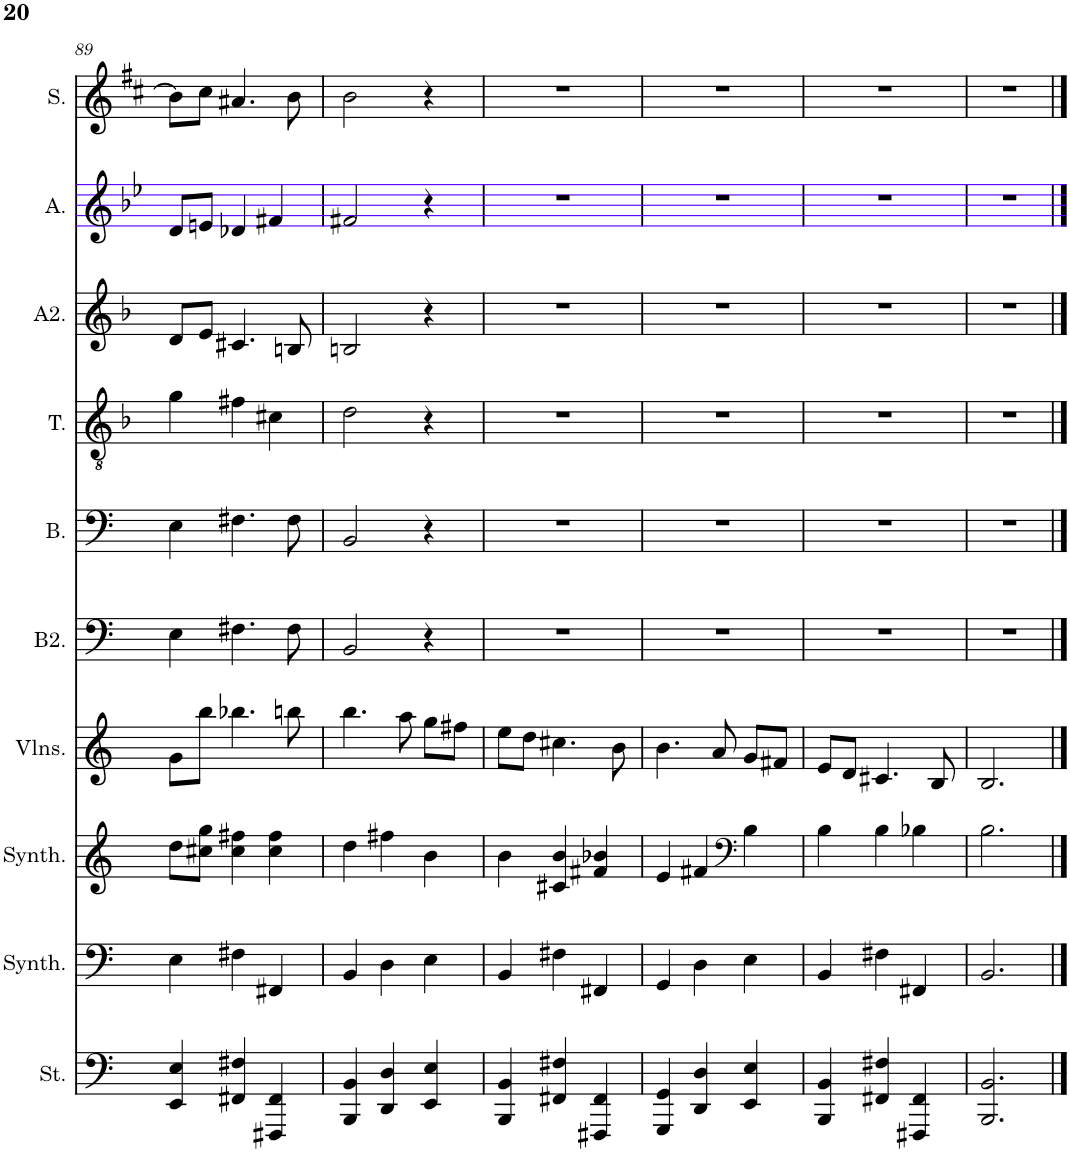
**kern	**kern	**kern	**kern	**kern	**kern	**kern	**kern	**kern	**kern
*part10	*part9	*part8	*part7	*part6	*part5	*part4	*part3	*part2	*part1
*staff10	*staff9	*staff8	*staff7	*staff6	*staff5	*staff4	*staff3	*staff2	*staff1
*I"Cordes, D'Bass/Strings, etc	*I"Synthétiseur d'instruments à cordes, Synth strings, etc	*I"Synthétiseur d'instruments à cordes, Synth strings 2	*I"Violons, 1st violins	*I"Basse 2	*I"Basse	*I"Ténor	*I"Alto 2	*I"Alto	*I"Soprano
*I'St.	*I'Synth.	*I'Synth.	*I'Vlns.	*I'B2.	*I'B.	*I'T.	*I'A2.	*I'A.	*I'S.
!!LO:PB:g=z
*clefF4	*clefF4	*clefG2	*clefG2	*clefF4	*clefF4	*clefGv2	*clefG2	*clefG2	*clefG2
*k[]	*k[]	*k[]	*k[]	*k[]	*k[]	*k[b-]	*k[b-]	*k[b-e-]	*k[f#c#]
*M3/4	*M3/4	*M3/4	*M3/4	*M3/4	*M3/4	*M3/4	*M3/4	*M3/4	*M3/4
=89	=89	=89	=89	=89	=89	=89	=89	=89	=89
4EE/ 4E/	4E\	8dd\L	8g\L	4E\	4E\	4g\	8d/L	8d/L	8b\L]
.	.	8cc#X\ 8gg\J	8bb\J	.	.	.	8e/J	8en/J	8cc#\J
4FF#X/ 4F#X/	4F#X\	4cc#\ 4ff#X\	4.bb-X\	4.F#X\	4.F#X\	4f#X\	4.c#X/	4d-X/	4.a#X/
4FFF#X/ 4FF#/	4FF#X/	4cc#\ 4ff#\	.	.	.	4c#X\	.	4f#X/	.
.	.	.	8bbn\	8F#\	8F#\	.	8Bn/	.	8b\
=90	=90	=90	=90	=90	=90	=90	=90	=90	=90
4BBB/ 4BB/	4BB/	4dd\	4.bb\	2BB/	2BB/	2d\	2Bn/	2f#X/	2b\
4DD/ 4D/	4D\	4ff#X\	.	.	.	.	.	.	.
.	.	.	8aa\	.	.	.	.	.	.
4EE/ 4E/	4E\	4b\	8gg\L	4r	4r	4r	4r	4r	4r
.	.	.	8ff#X\J	.	.	.	.	.	.
=91	=91	=91	=91	=91	=91	=91	=91	=91	=91
4BBB/ 4BB/	4BB/	4b\	8ee\L	2.r	2.r	2.r	2.r	2.r	2.r
.	.	.	8dd\J	.	.	.	.	.	.
4FF#X/ 4F#X/	4F#X\	4c#X/ 4b/	4.cc#X\	.	.	.	.	.	.
4FFF#X/ 4FF#/	4FF#X/	4f#X/ 4b-X/	.	.	.	.	.	.	.
.	.	.	8b\	.	.	.	.	.	.
=92	=92	=92	=92	=92	=92	=92	=92	=92	=92
4GGG/ 4GG/	4GG/	4e/	4.b\	2.r	2.r	2.r	2.r	2.r	2.r
4DD/ 4D/	4D\	4f#X/	.	.	.	.	.	.	.
.	.	.	8a/	.	.	.	.	.	.
*	*	*clefF4	*	*	*	*	*	*	*
4EE/ 4E/	4E\	4B\	8g/L	.	.	.	.	.	.
.	.	.	8f#X/J	.	.	.	.	.	.
=93	=93	=93	=93	=93	=93	=93	=93	=93	=93
4BBB/ 4BB/	4BB/	4B\	8e/L	2.r	2.r	2.r	2.r	2.r	2.r
.	.	.	8d/J	.	.	.	.	.	.
4FF#X/ 4F#X/	4F#X\	4B\	4.c#X/	.	.	.	.	.	.
4FFF#X/ 4FF#/	4FF#X/	4B-X\	.	.	.	.	.	.	.
.	.	.	8B/	.	.	.	.	.	.
=94	=94	=94	=94	=94	=94	=94	=94	=94	=94
2.BBB/ 2.BB/	2.BB/	2.B\	2.B/	2.r	2.r	2.r	2.r	2.r	2.r
==	==	==	==	==	==	==	==	==	==
*-	*-	*-	*-	*-	*-	*-	*-	*-	*-
